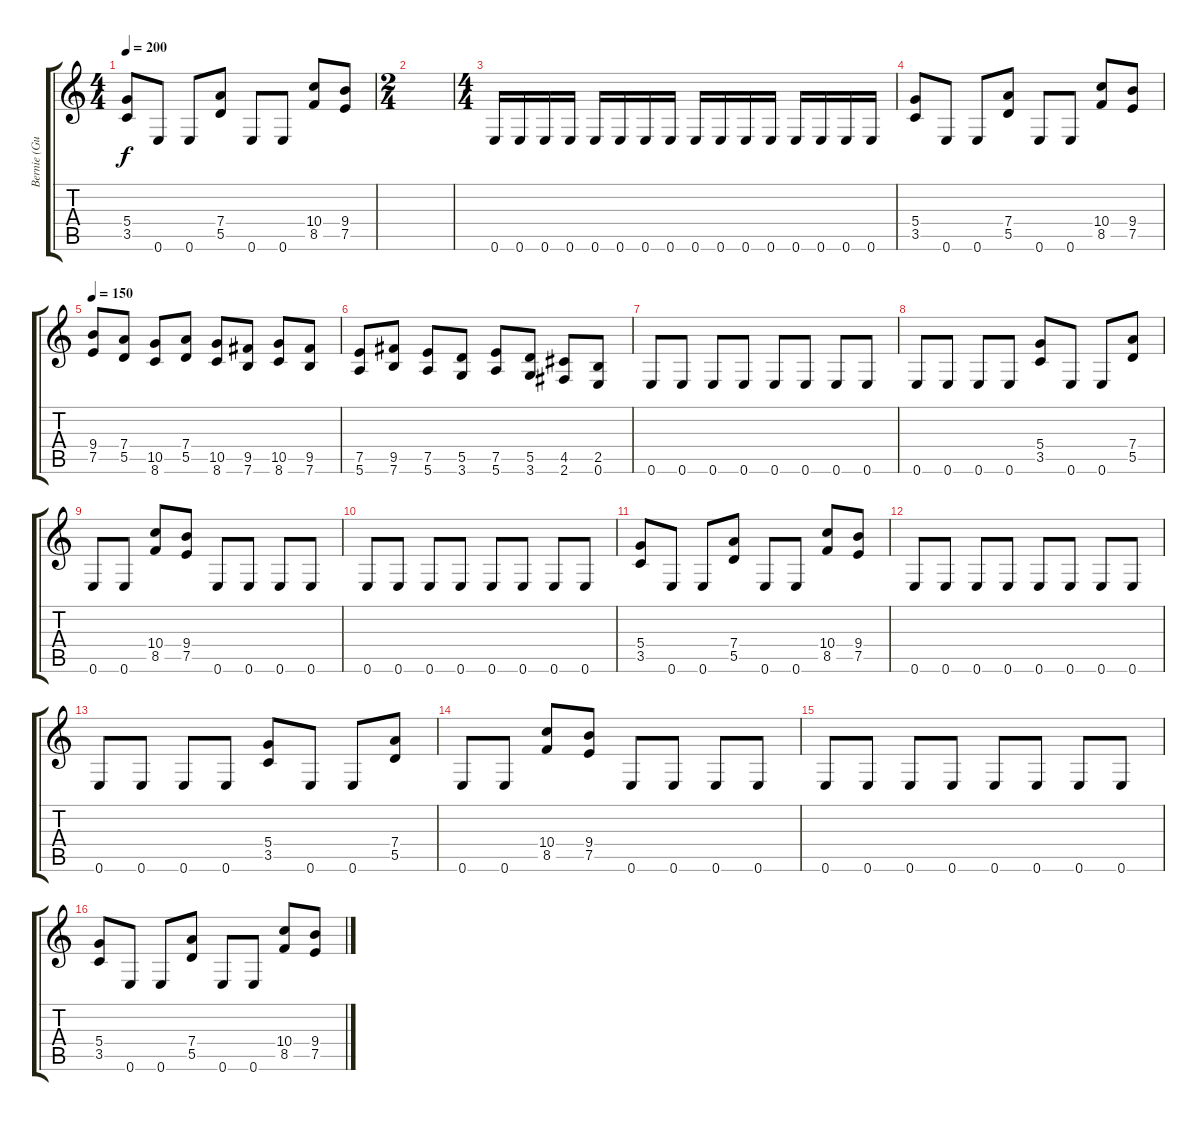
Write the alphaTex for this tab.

\track ("Bernie (Guitar)" "Bernie (Gu") {instrument distortionguitar}
\staff {score tabs}
\tuning (E4 B3 G3 D3 A2 E2) {hide}
\ts (4 4)
\tempo 200
\clef g2
\ks c
(5.4 3.5).8{dy f} 0.6.8 0.6.8 (7.4 5.5).8 0.6.8 0.6.8 (10.4 8.5).8 (9.4 7.5).8 |
\ts (2 4)
|
\ts (4 4)
0.6.16 0.6.16 0.6.16 0.6.16 0.6.16 0.6.16 0.6.16 0.6.16 0.6.16 0.6.16 0.6.16 0.6.16 0.6.16 0.6.16 0.6.16 0.6.16 |
(5.4 3.5).8 0.6.8 0.6.8 (7.4 5.5).8 0.6.8 0.6.8 (10.4 8.5).8 (9.4 7.5).8 |
\tempo 150
(9.4 7.5).8 (7.4 5.5).8 (10.5 8.6).8 (7.4 5.5).8 (10.5 8.6).8 (9.5 7.6).8 (10.5 8.6).8 (9.5 7.6).8 |
(7.5 5.6).8 (9.5 7.6).8 (7.5 5.6).8 (5.5 3.6).8 (7.5 5.6).8 (5.5 3.6).8 (4.5 2.6).8 (2.5 0.6).8 |
0.6.8 0.6.8 0.6.8 0.6.8 0.6.8 0.6.8 0.6.8 0.6.8 |
0.6.8 0.6.8 0.6.8 0.6.8 (5.4 3.5).8 0.6.8 0.6.8 (7.4 5.5).8 |
0.6.8 0.6.8 (10.4 8.5).8 (9.4 7.5).8 0.6.8 0.6.8 0.6.8 0.6.8 |
0.6.8 0.6.8 0.6.8 0.6.8 0.6.8 0.6.8 0.6.8 0.6.8 |
(5.4 3.5).8 0.6.8 0.6.8 (7.4 5.5).8 0.6.8 0.6.8 (10.4 8.5).8 (9.4 7.5).8 |
0.6.8 0.6.8 0.6.8 0.6.8 0.6.8 0.6.8 0.6.8 0.6.8 |
0.6.8 0.6.8 0.6.8 0.6.8 (5.4 3.5).8 0.6.8 0.6.8 (7.4 5.5).8 |
0.6.8 0.6.8 (10.4 8.5).8 (9.4 7.5).8 0.6.8 0.6.8 0.6.8 0.6.8 |
0.6.8 0.6.8 0.6.8 0.6.8 0.6.8 0.6.8 0.6.8 0.6.8 |
(5.4 3.5).8 0.6.8 0.6.8 (7.4 5.5).8 0.6.8 0.6.8 (10.4 8.5).8 (9.4 7.5).8
